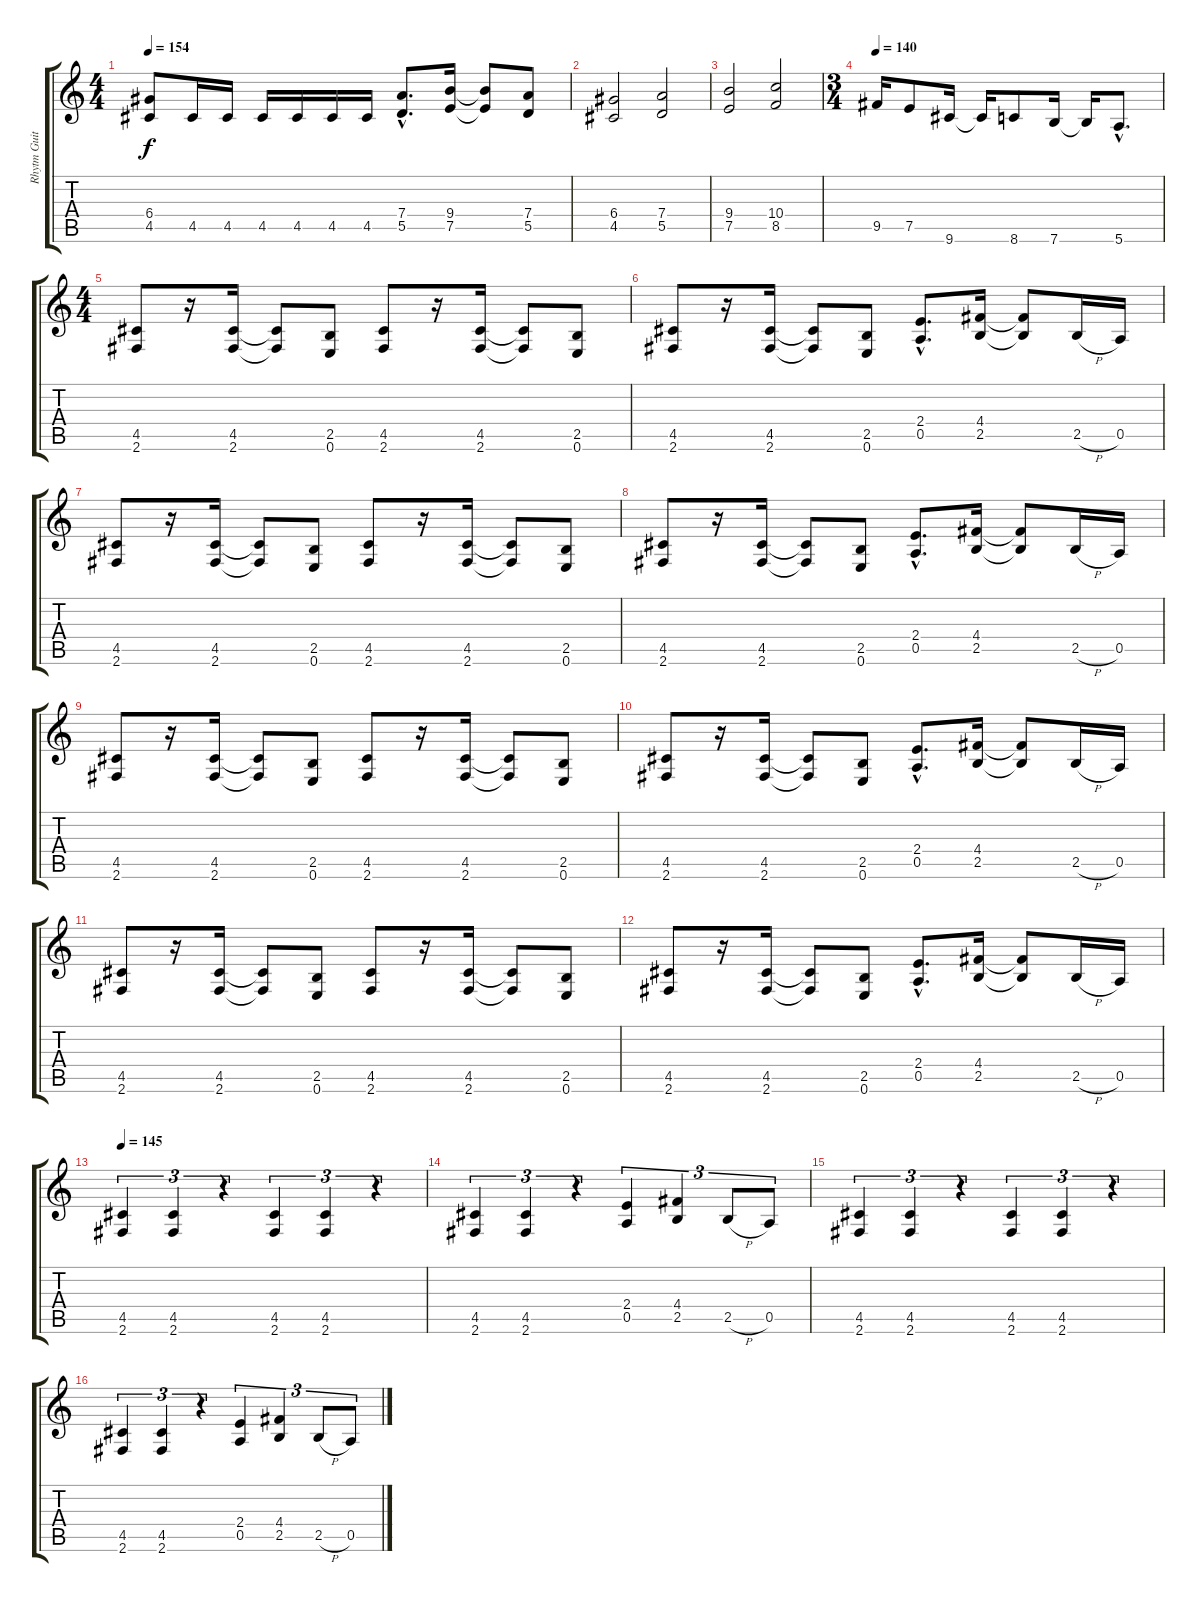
\track ("Rhytm Guitar" "Rhytm Guit") {instrument distortionguitar}
\staff {score tabs}
\tuning (E4 B3 G3 D3 A2 E2) {hide}
\ts (4 4)
\tempo 154
\clef g2
\ks c
(6.4 4.5).8{dy f} 4.5.16 4.5.16 4.5.16 4.5.16 4.5.16 4.5.16 (7.4{hac} 5.5{hac}).8{d} (9.4 7.5).16 (9.4{t} 7.5{t}).8 (7.4 5.5).8 |
(6.4 4.5).2 (7.4 5.5).2 |
(9.4 7.5).2 (10.4 8.5).2 |
\ts (3 4)
\tempo 140
9.5.16 7.5.8 9.6.16 9.6{t}.16 8.6.8 7.6.16 7.6{t}.16 5.6{hac}.8{d} |
\ts (4 4)
(4.5 2.6).8 r.16 (4.5 2.6).16 (4.5{t} 2.6{t}).8 (2.5 0.6).8 (4.5 2.6).8 r.16 (4.5 2.6).16 (4.5{t} 2.6{t}).8 (2.5 0.6).8 |
(4.5 2.6).8 r.16 (4.5 2.6).16 (4.5{t} 2.6{t}).8 (2.5 0.6).8 (2.4{hac} 0.5{hac}).8{d} (4.4 2.5).16 (4.4{t} 2.5{t}).8 2.5{h}.16 0.5.16 |
(4.5 2.6).8 r.16 (4.5 2.6).16 (4.5{t} 2.6{t}).8 (2.5 0.6).8 (4.5 2.6).8 r.16 (4.5 2.6).16 (4.5{t} 2.6{t}).8 (2.5 0.6).8 |
(4.5 2.6).8 r.16 (4.5 2.6).16 (4.5{t} 2.6{t}).8 (2.5 0.6).8 (2.4{hac} 0.5{hac}).8{d} (4.4 2.5).16 (4.4{t} 2.5{t}).8 2.5{h}.16 0.5.16 |
(4.5 2.6).8 r.16 (4.5 2.6).16 (4.5{t} 2.6{t}).8 (2.5 0.6).8 (4.5 2.6).8 r.16 (4.5 2.6).16 (4.5{t} 2.6{t}).8 (2.5 0.6).8 |
(4.5 2.6).8 r.16 (4.5 2.6).16 (4.5{t} 2.6{t}).8 (2.5 0.6).8 (2.4{hac} 0.5{hac}).8{d} (4.4 2.5).16 (4.4{t} 2.5{t}).8 2.5{h}.16 0.5.16 |
(4.5 2.6).8 r.16 (4.5 2.6).16 (4.5{t} 2.6{t}).8 (2.5 0.6).8 (4.5 2.6).8 r.16 (4.5 2.6).16 (4.5{t} 2.6{t}).8 (2.5 0.6).8 |
(4.5 2.6).8 r.16 (4.5 2.6).16 (4.5{t} 2.6{t}).8 (2.5 0.6).8 (2.4{hac} 0.5{hac}).8{d} (4.4 2.5).16 (4.4{t} 2.5{t}).8 2.5{h}.16 0.5.16 |
\tempo 145
(4.5 2.6).4{tu (3 2)} (4.5 2.6).4{tu (3 2)} r.4{tu (3 2)} (4.5 2.6).4{tu (3 2)} (4.5 2.6).4{tu (3 2)} r.4{tu (3 2)} |
(4.5 2.6).4{tu (3 2)} (4.5 2.6).4{tu (3 2)} r.4{tu (3 2)} (2.4 0.5).4{tu (3 2)} (4.4 2.5).4{tu (3 2)} 2.5{h}.8{tu (3 2)} 0.5.8{tu (3 2)} |
(4.5 2.6).4{tu (3 2)} (4.5 2.6).4{tu (3 2)} r.4{tu (3 2)} (4.5 2.6).4{tu (3 2)} (4.5 2.6).4{tu (3 2)} r.4{tu (3 2)} |
(4.5 2.6).4{tu (3 2)} (4.5 2.6).4{tu (3 2)} r.4{tu (3 2)} (2.4 0.5).4{tu (3 2)} (4.4 2.5).4{tu (3 2)} 2.5{h}.8{tu (3 2)} 0.5.8{tu (3 2)}
